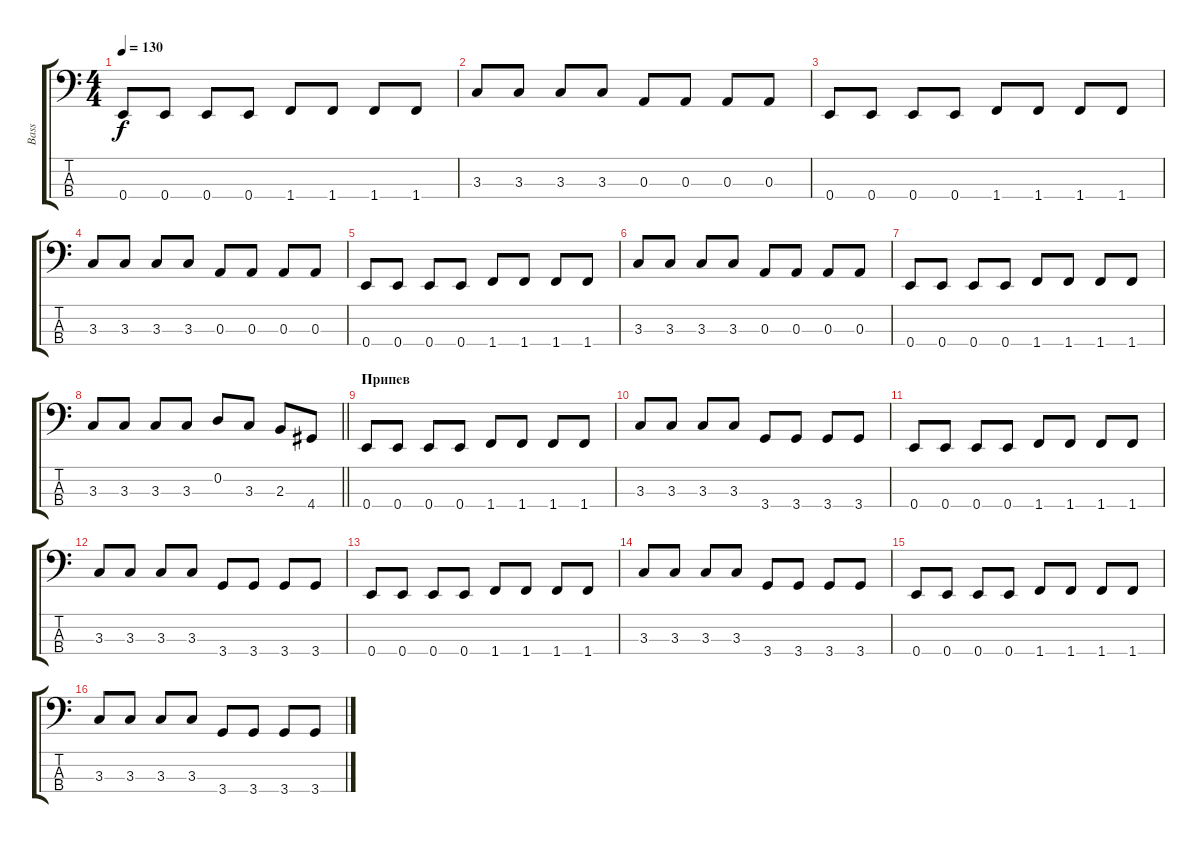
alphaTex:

\track ("Bass" "Bass") {instrument electricbassfinger}
\staff {score tabs}
\tuning (G2 D2 A1 E1) {hide}
\ts (4 4)
\tempo 130
\clef f4
\ks c
0.4.8{dy f} 0.4.8 0.4.8 0.4.8 1.4.8 1.4.8 1.4.8 1.4.8 |
3.3.8 3.3.8 3.3.8 3.3.8 0.3.8 0.3.8 0.3.8 0.3.8 |
0.4.8 0.4.8 0.4.8 0.4.8 1.4.8 1.4.8 1.4.8 1.4.8 |
3.3.8 3.3.8 3.3.8 3.3.8 0.3.8 0.3.8 0.3.8 0.3.8 |
0.4.8 0.4.8 0.4.8 0.4.8 1.4.8 1.4.8 1.4.8 1.4.8 |
3.3.8 3.3.8 3.3.8 3.3.8 0.3.8 0.3.8 0.3.8 0.3.8 |
0.4.8 0.4.8 0.4.8 0.4.8 1.4.8 1.4.8 1.4.8 1.4.8 |
\barLineRight lightlight
3.3.8 3.3.8 3.3.8 3.3.8 0.2.8 3.3.8 2.3.8 4.4.8 |
\section ("" "Припев")
0.4.8 0.4.8 0.4.8 0.4.8 1.4.8 1.4.8 1.4.8 1.4.8 |
3.3.8 3.3.8 3.3.8 3.3.8 3.4.8 3.4.8 3.4.8 3.4.8 |
0.4.8 0.4.8 0.4.8 0.4.8 1.4.8 1.4.8 1.4.8 1.4.8 |
3.3.8 3.3.8 3.3.8 3.3.8 3.4.8 3.4.8 3.4.8 3.4.8 |
0.4.8 0.4.8 0.4.8 0.4.8 1.4.8 1.4.8 1.4.8 1.4.8 |
3.3.8 3.3.8 3.3.8 3.3.8 3.4.8 3.4.8 3.4.8 3.4.8 |
0.4.8 0.4.8 0.4.8 0.4.8 1.4.8 1.4.8 1.4.8 1.4.8 |
3.3.8 3.3.8 3.3.8 3.3.8 3.4.8 3.4.8 3.4.8 3.4.8
